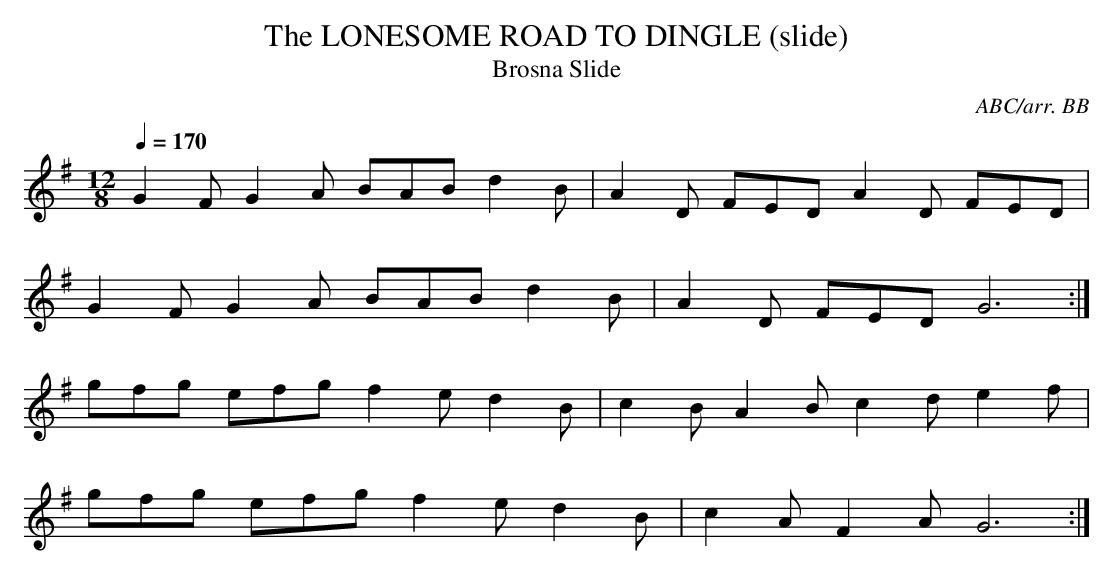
X:1
T:LONESOME ROAD TO DINGLE (slide), The
T:Brosna Slide
C:ABC/arr. BB
L:1/8
M:12/8
Q:1/4=170
K:G
G2F G2A BAB d2B|A2D FED A2D FED|
G2F G2A BAB d2B|A2D FED G6:|
gfg efg f2e d2B|c2B A2B c2d e2f|
gfg efg f2e d2B|c2A F2A G6:|
